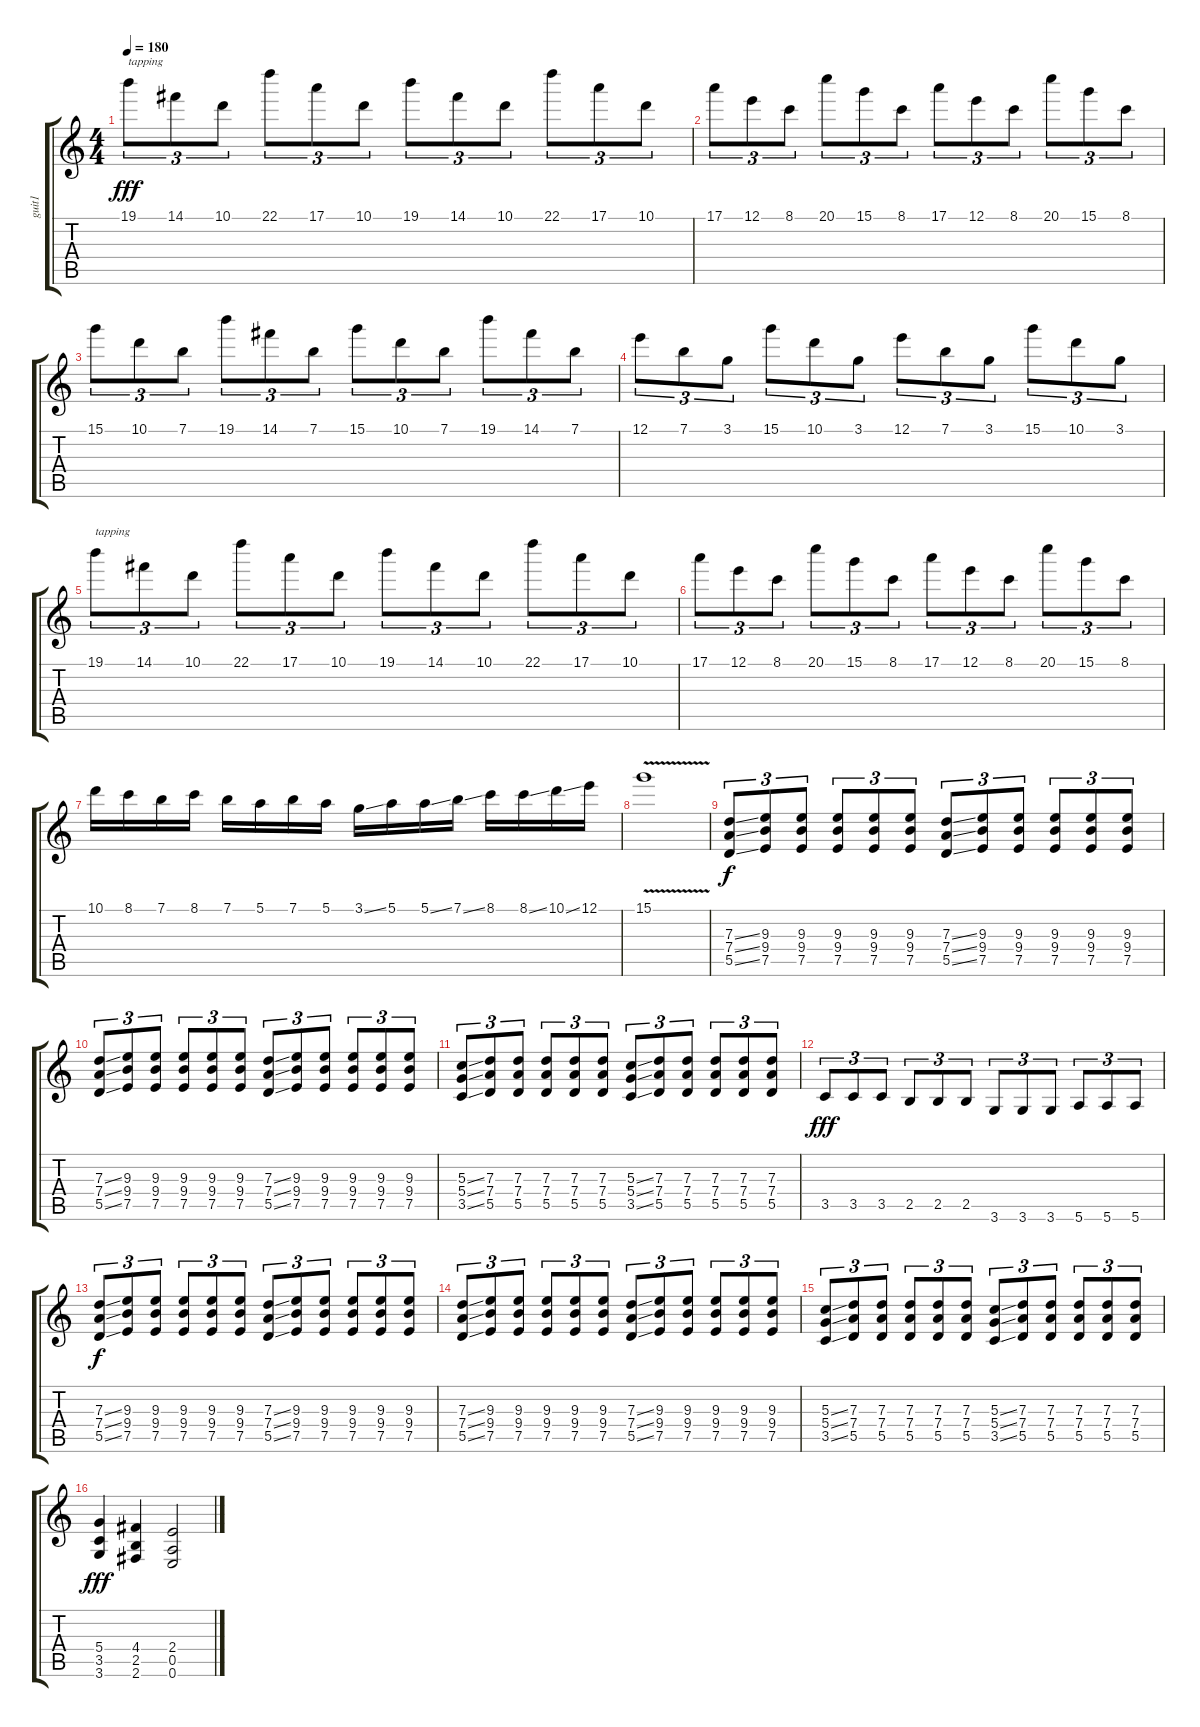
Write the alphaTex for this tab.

\track ("guit1" "guit1") {instrument overdrivenguitar}
\staff {score tabs}
\tuning (E4 B3 G3 D3 A2 E2) {hide}
\ts (4 4)
\tempo 180
\clef g2
\ks c
19.1.8{tu (3 2) txt "tapping" dy fff} 14.1.8{tu (3 2)} 10.1.8{tu (3 2)} 22.1.8{tu (3 2)} 17.1.8{tu (3 2)} 10.1.8{tu (3 2)} 19.1.8{tu (3 2)} 14.1.8{tu (3 2)} 10.1.8{tu (3 2)} 22.1.8{tu (3 2)} 17.1.8{tu (3 2)} 10.1.8{tu (3 2)} |
17.1.8{tu (3 2)} 12.1.8{tu (3 2)} 8.1.8{tu (3 2)} 20.1.8{tu (3 2)} 15.1.8{tu (3 2)} 8.1.8{tu (3 2)} 17.1.8{tu (3 2)} 12.1.8{tu (3 2)} 8.1.8{tu (3 2)} 20.1.8{tu (3 2)} 15.1.8{tu (3 2)} 8.1.8{tu (3 2)} |
15.1.8{tu (3 2)} 10.1.8{tu (3 2)} 7.1.8{tu (3 2)} 19.1.8{tu (3 2)} 14.1.8{tu (3 2)} 7.1.8{tu (3 2)} 15.1.8{tu (3 2)} 10.1.8{tu (3 2)} 7.1.8{tu (3 2)} 19.1.8{tu (3 2)} 14.1.8{tu (3 2)} 7.1.8{tu (3 2)} |
12.1.8{tu (3 2)} 7.1.8{tu (3 2)} 3.1.8{tu (3 2)} 15.1.8{tu (3 2)} 10.1.8{tu (3 2)} 3.1.8{tu (3 2)} 12.1.8{tu (3 2)} 7.1.8{tu (3 2)} 3.1.8{tu (3 2)} 15.1.8{tu (3 2)} 10.1.8{tu (3 2)} 3.1.8{tu (3 2)} |
19.1.8{tu (3 2) txt "tapping"} 14.1.8{tu (3 2)} 10.1.8{tu (3 2)} 22.1.8{tu (3 2)} 17.1.8{tu (3 2)} 10.1.8{tu (3 2)} 19.1.8{tu (3 2)} 14.1.8{tu (3 2)} 10.1.8{tu (3 2)} 22.1.8{tu (3 2)} 17.1.8{tu (3 2)} 10.1.8{tu (3 2)} |
17.1.8{tu (3 2)} 12.1.8{tu (3 2)} 8.1.8{tu (3 2)} 20.1.8{tu (3 2)} 15.1.8{tu (3 2)} 8.1.8{tu (3 2)} 17.1.8{tu (3 2)} 12.1.8{tu (3 2)} 8.1.8{tu (3 2)} 20.1.8{tu (3 2)} 15.1.8{tu (3 2)} 8.1.8{tu (3 2)} |
10.1.16 8.1.16 7.1.16 8.1.16 7.1.16 5.1.16 7.1.16 5.1.16 3.1{ss}.16 5.1.16 5.1{ss}.16 7.1{ss}.16 8.1.16 8.1{ss}.16 10.1{ss}.16 12.1.16 |
15.1{v}.1 |
(7.3{ss} 7.4{ss} 5.5{ss}).8{tu (3 2) dy f} (9.3 9.4 7.5).8{tu (3 2)} (9.3 9.4 7.5).8{tu (3 2)} (9.3 9.4 7.5).8{tu (3 2)} (9.3 9.4 7.5).8{tu (3 2)} (9.3 9.4 7.5).8{tu (3 2)} (7.3{ss} 7.4{ss} 5.5{ss}).8{tu (3 2)} (9.3 9.4 7.5).8{tu (3 2)} (9.3 9.4 7.5).8{tu (3 2)} (9.3 9.4 7.5).8{tu (3 2)} (9.3 9.4 7.5).8{tu (3 2)} (9.3 9.4 7.5).8{tu (3 2)} |
(7.3{ss} 7.4{ss} 5.5{ss}).8{tu (3 2)} (9.3 9.4 7.5).8{tu (3 2)} (9.3 9.4 7.5).8{tu (3 2)} (9.3 9.4 7.5).8{tu (3 2)} (9.3 9.4 7.5).8{tu (3 2)} (9.3 9.4 7.5).8{tu (3 2)} (7.3{ss} 7.4{ss} 5.5{ss}).8{tu (3 2)} (9.3 9.4 7.5).8{tu (3 2)} (9.3 9.4 7.5).8{tu (3 2)} (9.3 9.4 7.5).8{tu (3 2)} (9.3 9.4 7.5).8{tu (3 2)} (9.3 9.4 7.5).8{tu (3 2)} |
(5.3{ss} 5.4{ss} 3.5{ss}).8{tu (3 2)} (7.3 7.4 5.5).8{tu (3 2)} (7.3 7.4 5.5).8{tu (3 2)} (7.3 7.4 5.5).8{tu (3 2)} (7.3 7.4 5.5).8{tu (3 2)} (7.3 7.4 5.5).8{tu (3 2)} (5.3{ss} 5.4{ss} 3.5{ss}).8{tu (3 2)} (7.3 7.4 5.5).8{tu (3 2)} (7.3 7.4 5.5).8{tu (3 2)} (7.3 7.4 5.5).8{tu (3 2)} (7.3 7.4 5.5).8{tu (3 2)} (7.3 7.4 5.5).8{tu (3 2)} |
3.5.8{tu (3 2) dy fff} 3.5.8{tu (3 2)} 3.5.8{tu (3 2)} 2.5.8{tu (3 2)} 2.5.8{tu (3 2)} 2.5.8{tu (3 2)} 3.6.8{tu (3 2)} 3.6.8{tu (3 2)} 3.6.8{tu (3 2)} 5.6.8{tu (3 2)} 5.6.8{tu (3 2)} 5.6.8{tu (3 2)} |
(7.3{ss} 7.4{ss} 5.5{ss}).8{tu (3 2) dy f} (9.3 9.4 7.5).8{tu (3 2)} (9.3 9.4 7.5).8{tu (3 2)} (9.3 9.4 7.5).8{tu (3 2)} (9.3 9.4 7.5).8{tu (3 2)} (9.3 9.4 7.5).8{tu (3 2)} (7.3{ss} 7.4{ss} 5.5{ss}).8{tu (3 2)} (9.3 9.4 7.5).8{tu (3 2)} (9.3 9.4 7.5).8{tu (3 2)} (9.3 9.4 7.5).8{tu (3 2)} (9.3 9.4 7.5).8{tu (3 2)} (9.3 9.4 7.5).8{tu (3 2)} |
(7.3{ss} 7.4{ss} 5.5{ss}).8{tu (3 2)} (9.3 9.4 7.5).8{tu (3 2)} (9.3 9.4 7.5).8{tu (3 2)} (9.3 9.4 7.5).8{tu (3 2)} (9.3 9.4 7.5).8{tu (3 2)} (9.3 9.4 7.5).8{tu (3 2)} (7.3{ss} 7.4{ss} 5.5{ss}).8{tu (3 2)} (9.3 9.4 7.5).8{tu (3 2)} (9.3 9.4 7.5).8{tu (3 2)} (9.3 9.4 7.5).8{tu (3 2)} (9.3 9.4 7.5).8{tu (3 2)} (9.3 9.4 7.5).8{tu (3 2)} |
(5.3{ss} 5.4{ss} 3.5{ss}).8{tu (3 2)} (7.3 7.4 5.5).8{tu (3 2)} (7.3 7.4 5.5).8{tu (3 2)} (7.3 7.4 5.5).8{tu (3 2)} (7.3 7.4 5.5).8{tu (3 2)} (7.3 7.4 5.5).8{tu (3 2)} (5.3{ss} 5.4{ss} 3.5{ss}).8{tu (3 2)} (7.3 7.4 5.5).8{tu (3 2)} (7.3 7.4 5.5).8{tu (3 2)} (7.3 7.4 5.5).8{tu (3 2)} (7.3 7.4 5.5).8{tu (3 2)} (7.3 7.4 5.5).8{tu (3 2)} |
(5.4 3.5 3.6).4{dy fff} (4.4 2.5 2.6).4 (2.4 0.5 0.6).2
